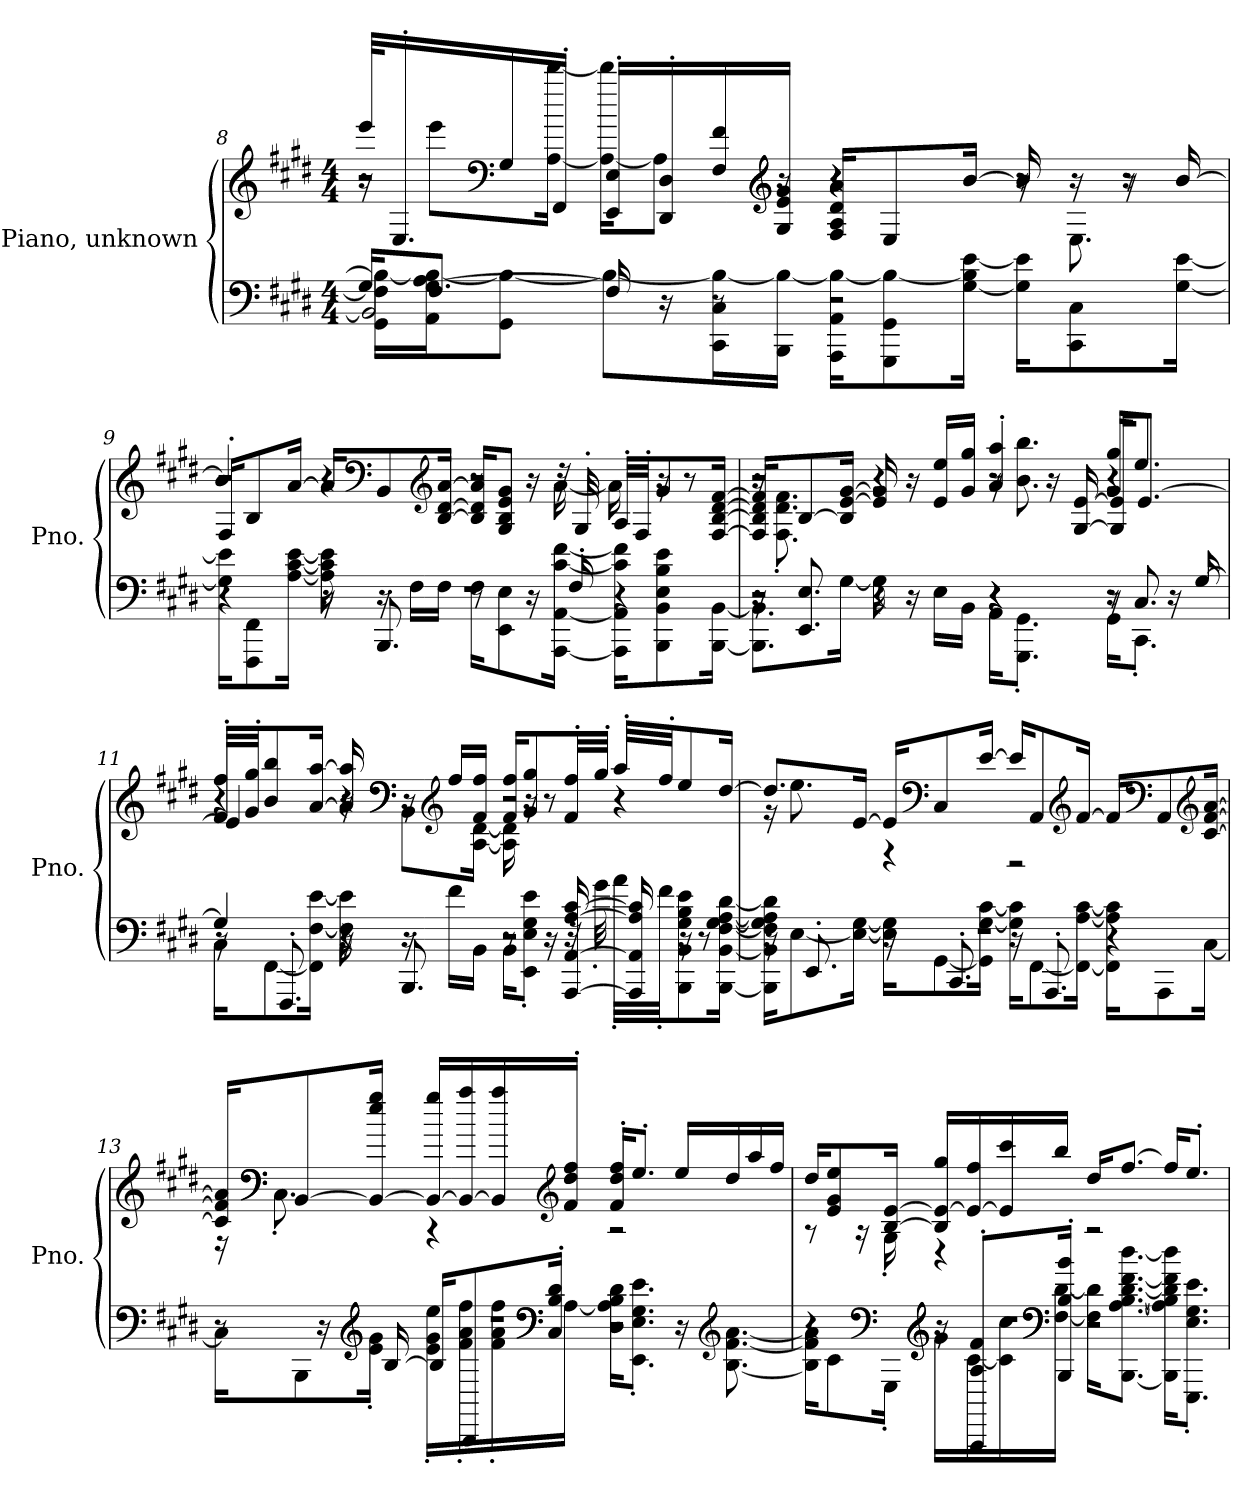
**kern	**kern
*part1	*part1
*staff2	*staff1
*I"Piano, unknown	*
*I'Pno.	*
!!LO:PB:g=z
*clefF4	*clefG2
*k[f#c#g#d#]	*k[f#c#g#d#]
*M4/4	*M4/4
=8	=8
*^	*^
*	*^	*	*^
16G#/KL]	16GG#\ 16F#\ 16B\_LL	2BB/]	32eee/KLL	16r	2r
.	.	.	16.E'/	.	.
[8.F#/J	16AA\ 16G#\ 16A\ 16B\_J	.	.	8eee\L	.
*	*	*	*clefF4	*	*
.	8GG#\ 8B\_J	.	16G#/	.	.
.	.	.	16FF#'/JJ	[16A\ [16ddd#\Jk	.
16F#/]	8B\L_	.	16EE/' 16E/'LL	16A\_ 16ddd#\]KL	.
16r	.	.	16DD#/' 16D#/'	8A\J]	.
8r	16CC#\ 16C#\ 16B\_L	.	16F#/ 16f#/	.	.
*	*	*	*clefG2	*	*
.	16BBB\ 16B\_JJ	.	16G#/ 16e/ 16g#/JJ	16r	.
2r	16AAA\ 16AA\ 16B\_KL	2r	16F#/ 16A/ 16d#/ 16a/KL	4r	4r
.	8GGG#\ 8GG#\ 8B\_	.	8E/	.	.
.	[16G#\ 16B\] [16e\Jk	.	[16b/Jk	.	.
.	16G#\] 16e\]KL	.	16b/]	16r	8r
.	8CC#\ 8C#\	.	16r	8.E\	.
.	.	.	8r	.	16r
.	[16G#\ [16e\Jk	.	.	.	[16b/
!!LO:LB:g=z	!!	!!
=9	=9	=9	=9	=9	=9
1r	16G#\] 16e\]KL	4r	16F#'/KL	2r	4b/]
.	8FFF#\ 8FF#\	.	8B/	.	.
.	[16A\ [16c#\ [16e\Jk	.	[16a/Jk	.	.
.	16A\] 16c#\] 16e\]	16r	16a/KL]	.	4r
*	*	*	*clefF4	*	*
.	16r	8.BBB'/	8BB/	.	.
.	16F#\LL	.	.	.	.
*	*	*	*clefG2	*	*
.	16F#\JJ	.	[16B/ [16d#/ [16a/Jk	.	.
.	16F#\KL	8r	16B/] 16d#/] 16a/]KL	8r	2r
.	8EE\ 8E\	.	8G#/ 8B/ 8e/ 8g#/J	.	.
.	.	16r	.	16r	.
.	[16AAA\ [16AA\ [16c#\ [16f#\Jk	16F#'/	32r	[16a\	.
.	.	.	32G#'/	.	.
.	16AAA\] 16AA\] 16c#\] 16f#\]KL	4r	32A'/LLL	16a\]	.
.	.	.	32F#'/JJ	.	.
.	8BBB\ 8BB\ 8E\ 8B\ 8e\	.	8g#/	16r	.
.	.	.	.	8r	.
.	[16BBB\ [16BB\Jk	.	[16F#/ [16B/ [16d#/ [16f#/Jk	.	.
!!LO:LB:g=z	!!	!!
=10	=10	=10	=10	=10	=10
2r	8.BBB\] 8.BB\]L	16r	16F#/] 16B/] 16d#/] 16f#/]KL	16r	2r
.	.	8.EE/ 8.E/	[8B/	8.F#\' 8.d#\' 8.f#\'	.
.	[16G#\Jk	.	16B/] [16e/ [16g#/Jk	.	.
.	16G#\]	4r	16e/] 16g#/]	4r	.
.	16r	.	16r	.	.
.	16E\LL	.	16e/ 16ee/LL	.	.
.	16BB\JJ	.	16g#/ 16gg#/JJ	.	.
4r	16AA\KL	4r	4a/' 4aa/'	16r	8r
.	8.GGG#\' 8.GG#\'J	.	.	8.b\ 8.bb\	.
.	.	.	.	.	16r
.	.	.	.	.	[16G#/ [16e/
8r	16GG#\KL	16r	16g#/ 16gg#/KL	4r	16G#/] 16e/]KL
.	8.CC#'\J	8.C#/	8.ee/J	.	[8.e/J
16r	.	.	.	.	.
[16G#/	.	.	.	.	.
!!LO:LB:g=z	!!	!!
=11	=11	=11	=11	=11	=11
4G#/]	16C#\KL	16r	32f#/' 32ff#/'LLL	4r	4e/]
.	.	.	32g#/' 32gg#/'JJ	.	.
.	[8FF#\	8.FFF#'/	8b/ 8bb/	.	.
.	16FF#\] [16F#\ [16e\Jk	.	[16a/ [16aa/Jk	.	.
4r	16F#\] 16e\]	16r	16a/] 16aa/]	16r	4r
*	*	*	*clefF4	*	*
.	16r	8.BBB'/	16r	8BB\L	.
*	*	*	*clefG2	*	*
.	16f#\LL	.	16ff#/LL	.	.
.	16BB\JJ	.	16f#/ 16ff#/JJ	[16A\ [16d#\Jk	.
2r	16BB\KL	8r	16f#/ 16ff#/KL	16A\] 16d#\]	2r
.	8EE\' 8E\' 8G#\' 8e\'J	.	8g#/ 8gg#/	16r	.
.	.	16r	.	8r	.
.	32r	[16AAA/ [16AA/ [16A/ [16c#/	32f#/' 32ff#/'LL	.	.
.	32g#'\	.	32gg#'/JJJ	.	.
.	32a'\LLL	16AAA/] 16AA/] 16A/] 16c#/]	32aa'/LLL	4r	.
.	32f#'\JJ	.	32ff#'/JJ	.	.
.	8BBB\ 8BB\ 8G#\ 8B\ 8e\	16r	8ee/	.	.
.	.	8r	.	.	.
.	[16BBB\ [16BB\ [16F#\ [16G#\ [16A\ [16d#\Jk	.	[16dd#/Jk	.	.
*	*	*	*	*v	*v
!!LO:LB:g=z
=12	=12	=12	=12	=12
1r	16BBB\] 16BB\] 16F#\] 16G#\] 16A\] 16d#\]KL	16r	8.dd#/L]	16r
.	[8E\	8.EE'/	.	8.ee\
.	16E\_ [16G#\Jk	.	[16e/Jk	.
.	16E\] 16G#\]KL	16r	16e/KL]	4r
*	*	*	*clefF4	*
.	[8GG#\	8.CC#'/	8C#/	.
.	16GG#\] [16G#\ [16c#\Jk	.	[16e/Jk	.
.	16G#\] 16c#\]KL	16r	16e/KL]	2r
.	[8FF#\	8.AAA'/	8AA/	.
*	*	*	*clefG2	*
.	16FF#\_ [16A\ [16c#\Jk	.	[16f#/Jk	.
.	16FF#\] 16A\] 16c#\]KL	4r	16f#/KL]	.
*	*	*	*clefF4	*
.	8AAA\	.	8AA/	.
*	*	*	*clefG2	*
.	[16C#\Jk	.	[16c#/ [16f#/ [16a/Jk	.
!!LO:LB:g=z	!!
=13	=13	=13	=13	=13
1r	16C#\KL]	8r	16c#/] 16f#/] 16a/]KL	16r
*	*	*	*clefF4	*
.	8BBB\	.	[8BB/	8.C#'\
.	.	16r	.	.
*clefG2	*	*	*	*
.	16e\' 16g#\'Jk	[16B/	16BB/_ 16ee/ 16gg#/Jk	.
.	16e\' 16g#\' 16ee\'LL	16B/KL]	16BB/_ 16gg#/LL	4r
.	16f#\' 16a\' 16ff#\'	8BBB/	16BB/_ 16aa/	.
.	16f#\' 16a\' 16ff#\'	.	16BB/] 16aa/	.
*clefF4	*	*	*clefG2	*
.	[16A\JJ	16C#/' 16B/' 16d#/'Jk	16f#/' 16dd#/' 16ff#/'JJ	.
.	16D#\ 16A\] 16B\ 16d#\KL	2r	16f#/' 16dd#/' 16ff#/'KL	2r
.	8.EE\' 8.E\' 8.G#\' 8.e\'J	.	8.ee'/J	.
.	16r	.	16ee/LL	.
*clefG2	*	*	*	*
.	[8.B\ [8.f#\ [8.a\	.	16dd#/	.
.	.	.	16aa/	.
.	.	.	16ff#/JJ	.
!!LO:PB:g=z	!!
=14	=14	=14	=14	=14
1r	16B\] 16f#\] 16a\]KL	4r	16dd#/KL	8r
.	8c#\	.	8e/ 8g#/ 8ee/	.
.	.	.	.	16r
*clefF4	*	*	*	*
.	16GGG#'\Jk	.	[16B/ [16e/Jk	16G#'\
*clefG2	*	*	*	*
.	16g#\LL	16r	16B/] 16e/_ 16gg#/LL	4r
.	[16c#\	8AAA/' 8A/' 8f#/'L	16e/_ 16ff#/	.
.	16c#\] 16cc#\	.	16e/] 16ccc#/	.
*clefF4	*	*	*	*
.	[16F#\ [16d#\JJ	16BBB/' 16B/' 16b/'Jk	16bb/JJ	.
.	16F#\] 16d#\]KL	2r	16dd#/KL	2r
.	[8.BBB\ [8.A\ [8.B\ [8.d#\ [8.f#\ [8.dd#\J	.	[8.ff#/J	.
.	16BBB\] 16A\] 16B\] 16d#\] 16f#\] 16dd#\]KL	.	16ff#/KL]	.
.	8.EEE\' 8.E\' 8.G#\' 8.e\'J	.	8.ee'/J	.
*v	*v	*v	*	*
*	*v	*v
=	=
*-	*-
